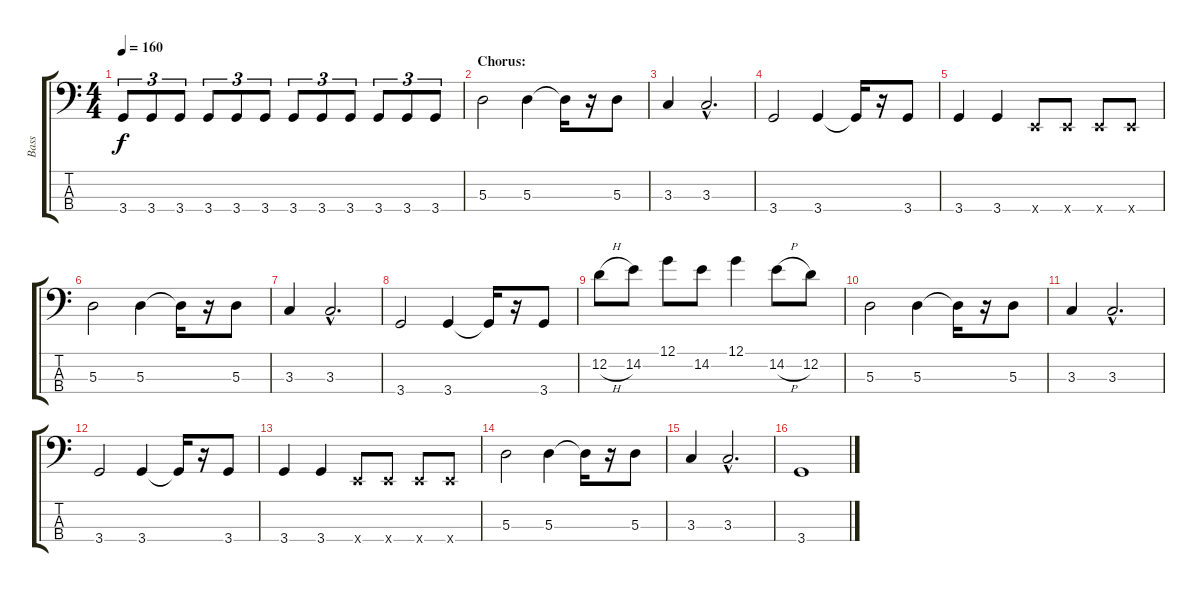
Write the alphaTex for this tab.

\track ("Bass" "Bass") {instrument electricbasspick}
\staff {score tabs}
\tuning (G2 D2 A1 E1) {hide}
\ts (4 4)
\tempo 160
\clef f4
\ks c
3.4.8{tu (3 2) dy f} 3.4.8{tu (3 2)} 3.4.8{tu (3 2)} 3.4.8{tu (3 2)} 3.4.8{tu (3 2)} 3.4.8{tu (3 2)} 3.4.8{tu (3 2)} 3.4.8{tu (3 2)} 3.4.8{tu (3 2)} 3.4.8{tu (3 2)} 3.4.8{tu (3 2)} 3.4.8{tu (3 2)} |
\section ("" "Chorus:")
5.3.2 5.3.4 5.3{t}.16 r.16 5.3.8 |
3.3.4 3.3{hac}.2{d} |
3.4.2 3.4.4 3.4{t}.16 r.16 3.4.8 |
3.4.4 3.4.4 0.4{x}.8 0.4{x}.8 0.4{x}.8 0.4{x}.8 |
5.3.2 5.3.4 5.3{t}.16 r.16 5.3.8 |
3.3.4 3.3{hac}.2{d} |
3.4.2 3.4.4 3.4{t}.16 r.16 3.4.8 |
12.2{h}.8 14.2.8 12.1.8 14.2.8 12.1.4 14.2{h}.8 12.2.8 |
5.3.2 5.3.4 5.3{t}.16 r.16 5.3.8 |
3.3.4 3.3{hac}.2{d} |
3.4.2 3.4.4 3.4{t}.16 r.16 3.4.8 |
3.4.4 3.4.4 0.4{x}.8 0.4{x}.8 0.4{x}.8 0.4{x}.8 |
5.3.2 5.3.4 5.3{t}.16 r.16 5.3.8 |
3.3.4 3.3{hac}.2{d} |
3.4.1
